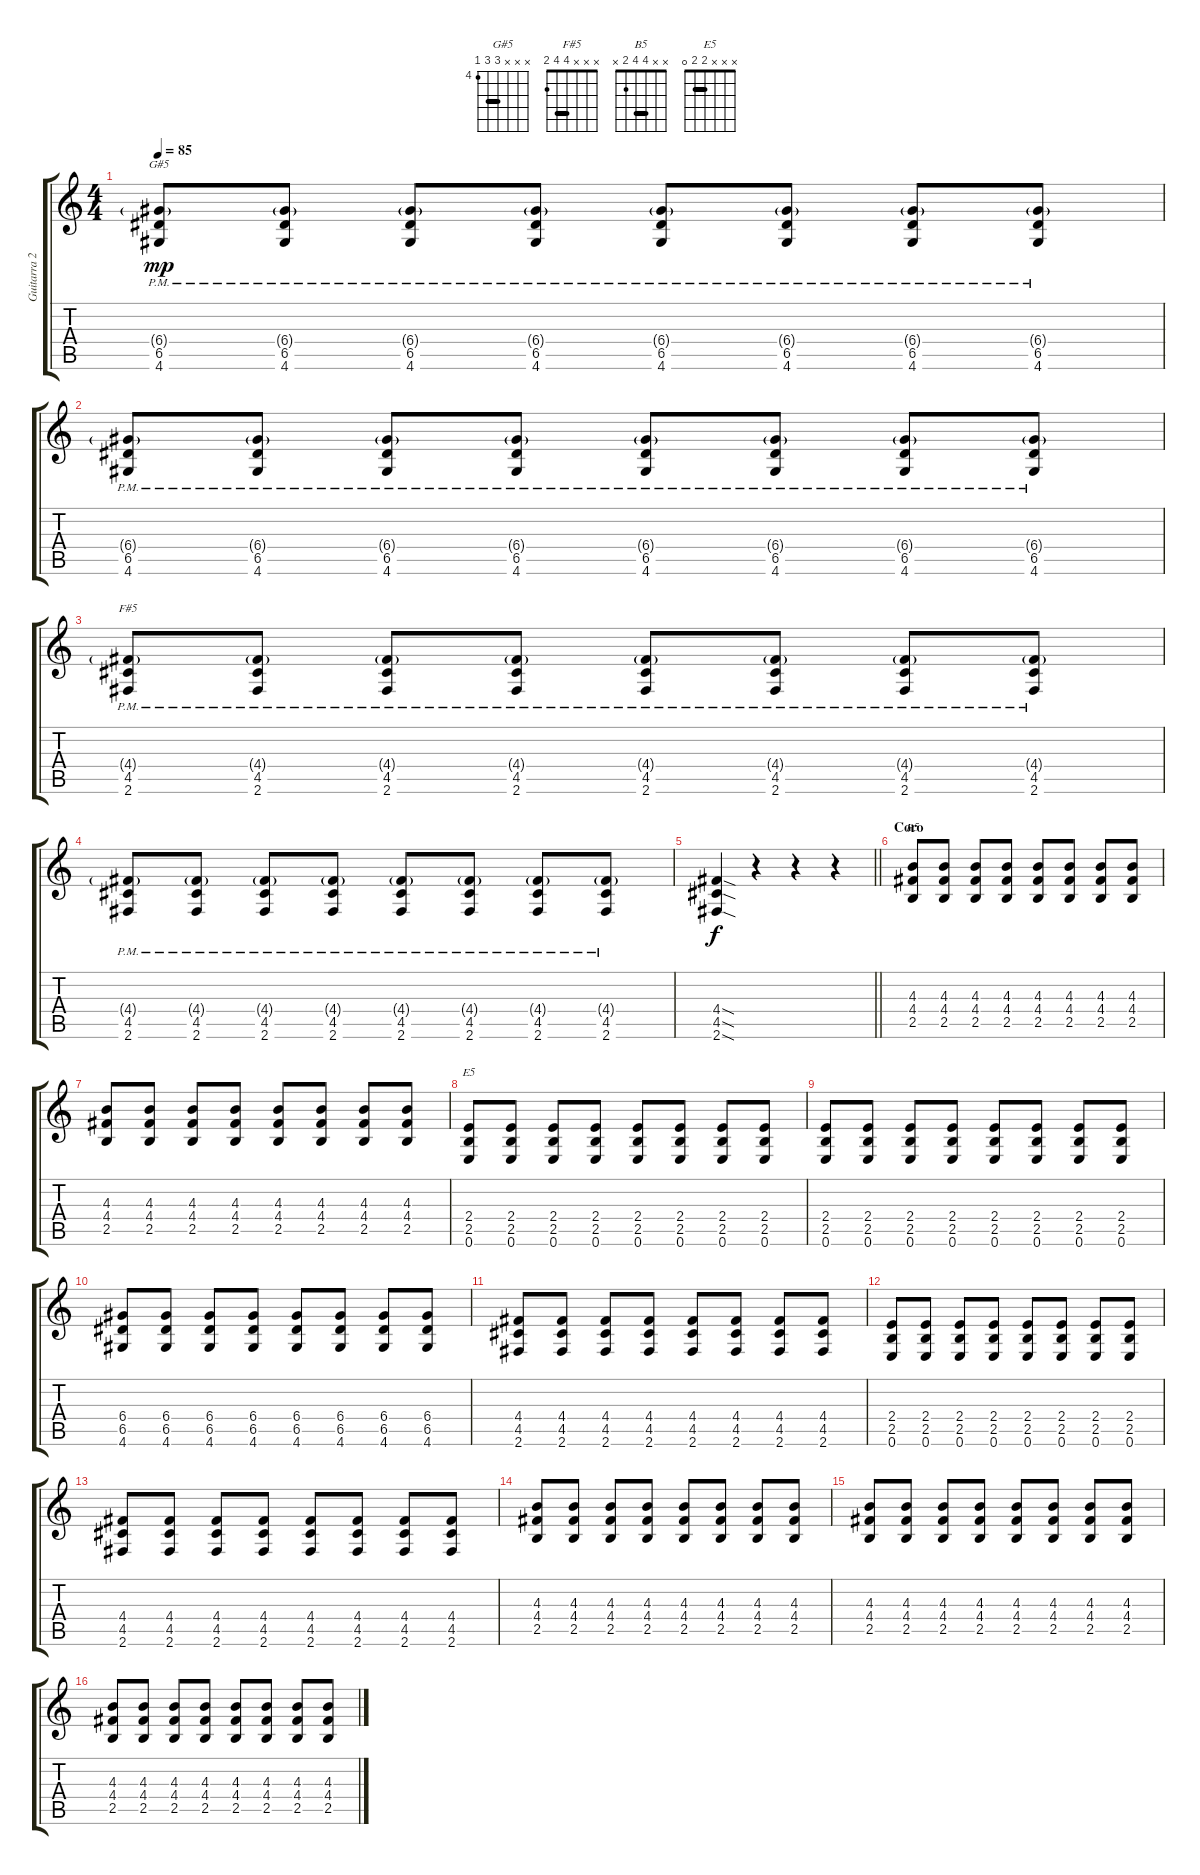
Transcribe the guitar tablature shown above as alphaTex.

\track ("Guitarra 2" "Guitarra 2") {instrument distortionguitar}
\staff {score tabs}
\tuning (E4 B3 G3 D3 A2 E2) {hide}
\chord ("G#5" x x x 6 6 4) {firstfret 4 barre 6}
\chord ("F#5" x x x 4 4 2) {barre 4}
\chord ("B5" x x 4 4 2 x) {barre 4}
\chord ("E5" x x x 2 2 0) {barre 2}
\ts (4 4)
\tempo 85
\clef g2
\ks c
(6.4{g pm} 6.5{pm} 4.6{pm}).8{ch "G#5" dy mp} (6.4{g pm} 6.5{pm} 4.6{pm}).8 (6.4{g pm} 6.5{pm} 4.6{pm}).8 (6.4{g pm} 6.5{pm} 4.6{pm}).8 (6.4{g pm} 6.5{pm} 4.6{pm}).8 (6.4{g pm} 6.5{pm} 4.6{pm}).8 (6.4{g pm} 6.5{pm} 4.6{pm}).8 (6.4{g pm} 6.5{pm} 4.6{pm}).8 |
(6.4{g pm} 6.5{pm} 4.6{pm}).8 (6.4{g pm} 6.5{pm} 4.6{pm}).8 (6.4{g pm} 6.5{pm} 4.6{pm}).8 (6.4{g pm} 6.5{pm} 4.6{pm}).8 (6.4{g pm} 6.5{pm} 4.6{pm}).8 (6.4{g pm} 6.5{pm} 4.6{pm}).8 (6.4{g pm} 6.5{pm} 4.6{pm}).8 (6.4{g pm} 6.5{pm} 4.6{pm}).8 |
(4.4{g pm} 4.5{pm} 2.6{pm}).8{ch "F#5"} (4.4{g pm} 4.5{pm} 2.6{pm}).8 (4.4{g pm} 4.5{pm} 2.6{pm}).8 (4.4{g pm} 4.5{pm} 2.6{pm}).8 (4.4{g pm} 4.5{pm} 2.6{pm}).8 (4.4{g pm} 4.5{pm} 2.6{pm}).8 (4.4{g pm} 4.5{pm} 2.6{pm}).8 (4.4{g pm} 4.5{pm} 2.6{pm}).8 |
(4.4{g pm} 4.5{pm} 2.6{pm}).8 (4.4{g pm} 4.5{pm} 2.6{pm}).8 (4.4{g pm} 4.5{pm} 2.6{pm}).8 (4.4{g pm} 4.5{pm} 2.6{pm}).8 (4.4{g pm} 4.5{pm} 2.6{pm}).8 (4.4{g pm} 4.5{pm} 2.6{pm}).8 (4.4{g pm} 4.5{pm} 2.6{pm}).8 (4.4{g pm} 4.5{pm} 2.6{pm}).8 |
\barLineRight lightlight
(4.4{sod} 4.5{sod} 2.6{sod}).4{dy f} r.4 r.4 r.4 |
\section ("" "Coro")
(4.3 4.4 2.5).8{ch "B5"} (4.3 4.4 2.5).8 (4.3 4.4 2.5).8 (4.3 4.4 2.5).8 (4.3 4.4 2.5).8 (4.3 4.4 2.5).8 (4.3 4.4 2.5).8 (4.3 4.4 2.5).8 |
(4.3 4.4 2.5).8 (4.3 4.4 2.5).8 (4.3 4.4 2.5).8 (4.3 4.4 2.5).8 (4.3 4.4 2.5).8 (4.3 4.4 2.5).8 (4.3 4.4 2.5).8 (4.3 4.4 2.5).8 |
(2.4 2.5 0.6).8{ch "E5"} (2.4 2.5 0.6).8 (2.4 2.5 0.6).8 (2.4 2.5 0.6).8 (2.4 2.5 0.6).8 (2.4 2.5 0.6).8 (2.4 2.5 0.6).8 (2.4 2.5 0.6).8 |
(2.4 2.5 0.6).8 (2.4 2.5 0.6).8 (2.4 2.5 0.6).8 (2.4 2.5 0.6).8 (2.4 2.5 0.6).8 (2.4 2.5 0.6).8 (2.4 2.5 0.6).8 (2.4 2.5 0.6).8 |
(6.4 6.5 4.6).8 (6.4 6.5 4.6).8 (6.4 6.5 4.6).8 (6.4 6.5 4.6).8 (6.4 6.5 4.6).8 (6.4 6.5 4.6).8 (6.4 6.5 4.6).8 (6.4 6.5 4.6).8 |
(4.4 4.5 2.6).8 (4.4 4.5 2.6).8 (4.4 4.5 2.6).8 (4.4 4.5 2.6).8 (4.4 4.5 2.6).8 (4.4 4.5 2.6).8 (4.4 4.5 2.6).8 (4.4 4.5 2.6).8 |
(2.4 2.5 0.6).8 (2.4 2.5 0.6).8 (2.4 2.5 0.6).8 (2.4 2.5 0.6).8 (2.4 2.5 0.6).8 (2.4 2.5 0.6).8 (2.4 2.5 0.6).8 (2.4 2.5 0.6).8 |
(4.4 4.5 2.6).8 (4.4 4.5 2.6).8 (4.4 4.5 2.6).8 (4.4 4.5 2.6).8 (4.4 4.5 2.6).8 (4.4 4.5 2.6).8 (4.4 4.5 2.6).8 (4.4 4.5 2.6).8 |
(4.3 4.4 2.5).8 (4.3 4.4 2.5).8 (4.3 4.4 2.5).8 (4.3 4.4 2.5).8 (4.3 4.4 2.5).8 (4.3 4.4 2.5).8 (4.3 4.4 2.5).8 (4.3 4.4 2.5).8 |
(4.3 4.4 2.5).8 (4.3 4.4 2.5).8 (4.3 4.4 2.5).8 (4.3 4.4 2.5).8 (4.3 4.4 2.5).8 (4.3 4.4 2.5).8 (4.3 4.4 2.5).8 (4.3 4.4 2.5).8 |
(4.3 4.4 2.5).8 (4.3 4.4 2.5).8 (4.3 4.4 2.5).8 (4.3 4.4 2.5).8 (4.3 4.4 2.5).8 (4.3 4.4 2.5).8 (4.3 4.4 2.5).8 (4.3 4.4 2.5).8
